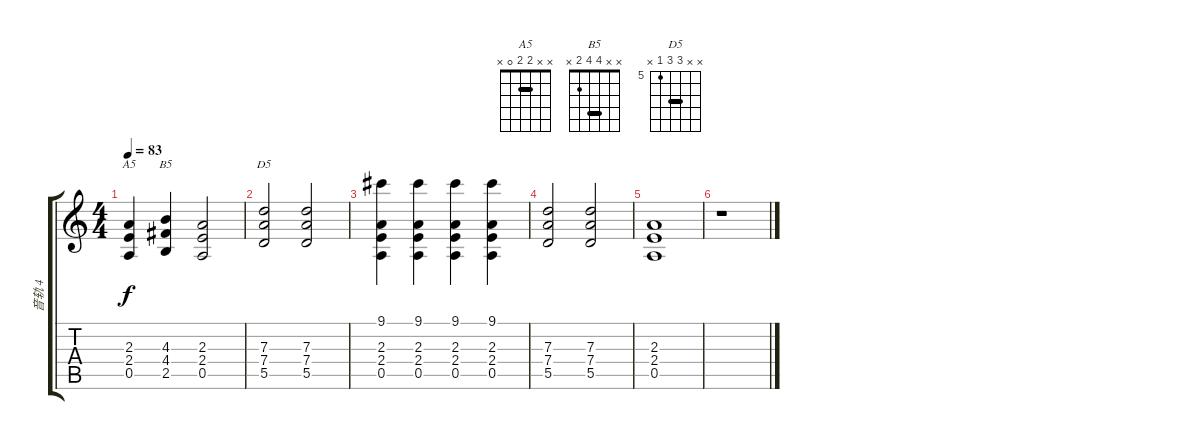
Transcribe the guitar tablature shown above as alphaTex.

\track ("音轨 4" "音轨 4") {instrument distortionguitar}
\staff {score tabs}
\tuning (E4 B3 G3 D3 A2 E2) {hide}
\chord ("A5" x x 2 2 0 x) {barre 2}
\chord ("B5" x x 4 4 2 x) {barre 4}
\chord ("D5" x x 7 7 5 x) {firstfret 5 barre 7}
\ts (4 4)
\tempo 83
\clef g2
\ks c
(2.3 2.4 0.5).4{ch "A5" dy f} (4.3 4.4 2.5).4{ch "B5"} (2.3 2.4 0.5).2 |
(7.3 7.4 5.5).2{ch "D5"} (7.3 7.4 5.5).2 |
(9.1 2.3 2.4 0.5).4 (9.1 2.3 2.4 0.5).4 (9.1 2.3 2.4 0.5).4 (9.1 2.3 2.4 0.5).4 |
(7.3 7.4 5.5).2 (7.3 7.4 5.5).2 |
(2.3 2.4 0.5).1 |
r.1
